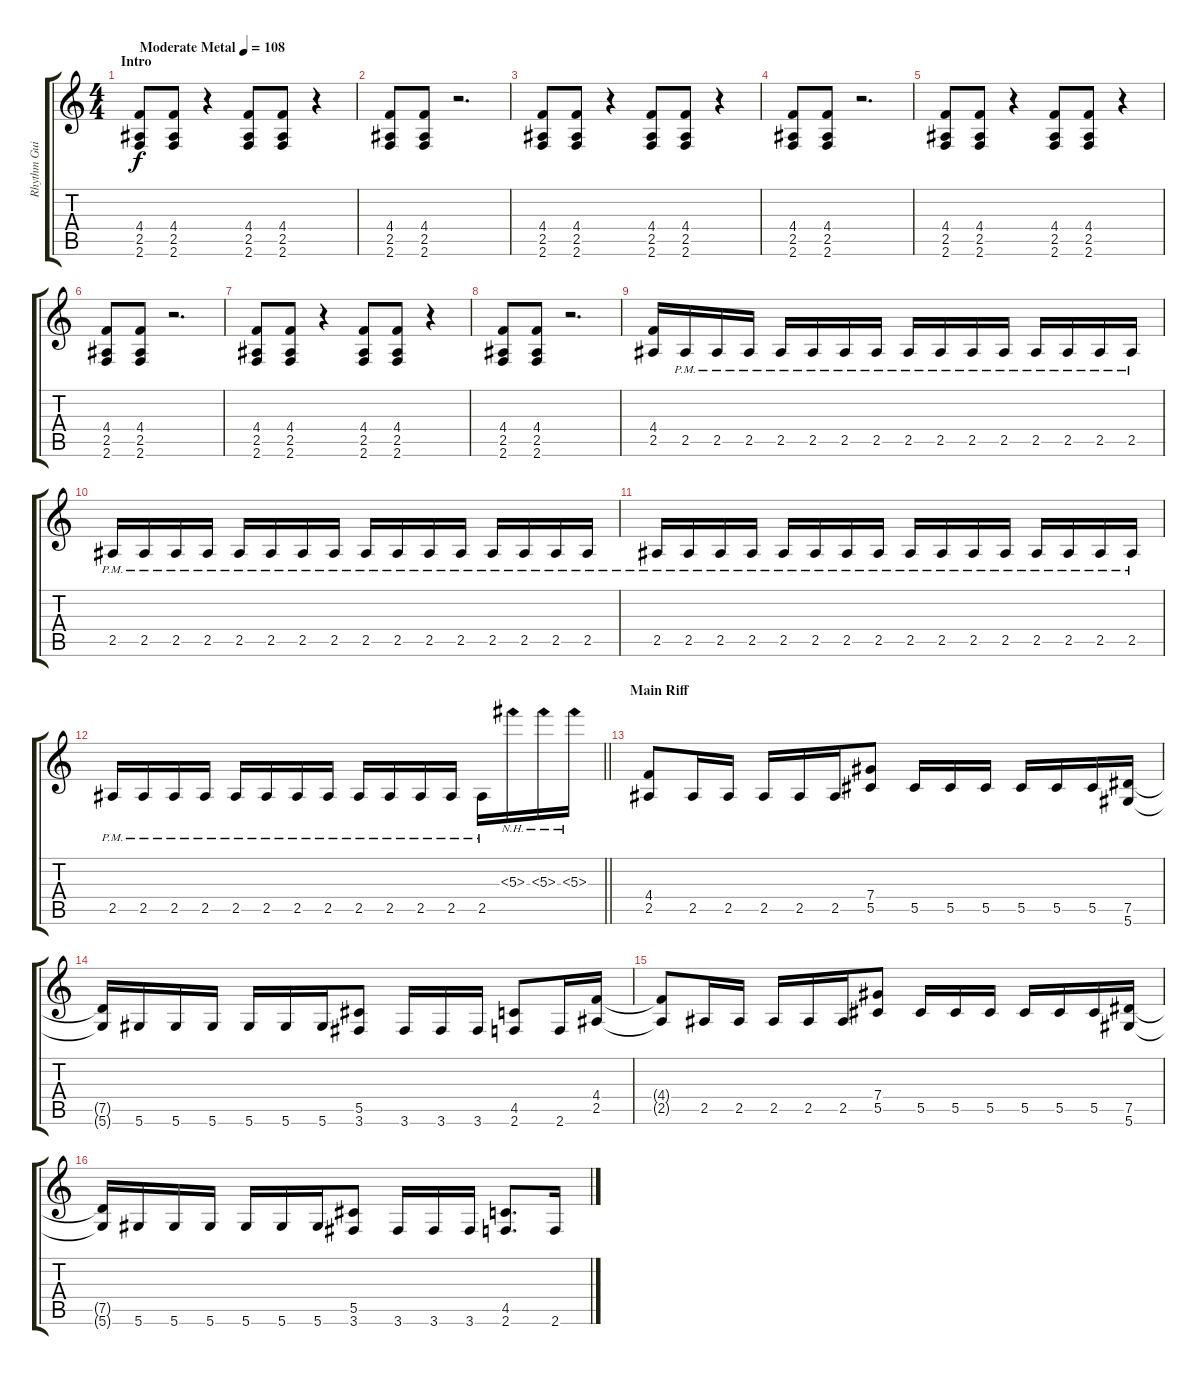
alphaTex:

\track ("Rhythm Guitar" "Rhythm Gui") {instrument distortionguitar}
\staff {score tabs}
\tuning (Eb4 Bb3 Gb3 Db3 Ab2 Eb2) {hide}
\ts (4 4)
\section ("" "Intro")
\tempo (108 "Moderate Metal")
\clef g2
\ks c
(4.4 2.5 2.6).8{dy f instrument distortionguitar} (4.4 2.5 2.6).8 r.4 (4.4 2.5 2.6).8 (4.4 2.5 2.6).8 r.4 |
(4.4 2.5 2.6).8 (4.4 2.5 2.6).8 r.2{d} |
(4.4 2.5 2.6).8 (4.4 2.5 2.6).8 r.4 (4.4 2.5 2.6).8 (4.4 2.5 2.6).8 r.4 |
(4.4 2.5 2.6).8 (4.4 2.5 2.6).8 r.2{d} |
(4.4 2.5 2.6).8 (4.4 2.5 2.6).8 r.4 (4.4 2.5 2.6).8 (4.4 2.5 2.6).8 r.4 |
(4.4 2.5 2.6).8 (4.4 2.5 2.6).8 r.2{d} |
(4.4 2.5 2.6).8 (4.4 2.5 2.6).8 r.4 (4.4 2.5 2.6).8 (4.4 2.5 2.6).8 r.4 |
(4.4 2.5 2.6).8 (4.4 2.5 2.6).8 r.2{d} |
(4.4 2.5).16 2.5{pm}.16 2.5{pm}.16 2.5{pm}.16 2.5{pm}.16 2.5{pm}.16 2.5{pm}.16 2.5{pm}.16 2.5{pm}.16 2.5{pm}.16 2.5{pm}.16 2.5{pm}.16 2.5{pm}.16 2.5{pm}.16 2.5{pm}.16 2.5{pm}.16 |
2.5{pm}.16 2.5{pm}.16 2.5{pm}.16 2.5{pm}.16 2.5{pm}.16 2.5{pm}.16 2.5{pm}.16 2.5{pm}.16 2.5{pm}.16 2.5{pm}.16 2.5{pm}.16 2.5{pm}.16 2.5{pm}.16 2.5{pm}.16 2.5{pm}.16 2.5{pm}.16 |
2.5{pm}.16 2.5{pm}.16 2.5{pm}.16 2.5{pm}.16 2.5{pm}.16 2.5{pm}.16 2.5{pm}.16 2.5{pm}.16 2.5{pm}.16 2.5{pm}.16 2.5{pm}.16 2.5{pm}.16 2.5{pm}.16 2.5{pm}.16 2.5{pm}.16 2.5{pm}.16 |
\barLineRight lightlight
2.5{pm}.16 2.5{pm}.16 2.5{pm}.16 2.5{pm}.16 2.5{pm}.16 2.5{pm}.16 2.5{pm}.16 2.5{pm}.16 2.5{pm}.16 2.5{pm}.16 2.5{pm}.16 2.5{pm}.16 2.5{pm}.16 5.3{nh}.16 5.3{nh}.16 5.3{nh}.16 |
\section ("" "Main Riff")
(4.4 2.5).8 2.5.16 2.5.16 2.5.16 2.5.16 2.5.16 (7.4 5.5).8 5.5.16 5.5.16 5.5.16 5.5.16 5.5.16 5.5.16 (7.5 5.6).16 |
(7.5{t} 5.6{t}).16 5.6.16 5.6.16 5.6.16 5.6.16 5.6.16 5.6.16 (5.5 3.6).8 3.6.16 3.6.16 3.6.16 (4.5 2.6).8 2.6.16 (4.4 2.5).16 |
(4.4{t} 2.5{t}).8 2.5.16 2.5.16 2.5.16 2.5.16 2.5.16 (7.4 5.5).8 5.5.16 5.5.16 5.5.16 5.5.16 5.5.16 5.5.16 (7.5 5.6).16 |
(7.5{t} 5.6{t}).16 5.6.16 5.6.16 5.6.16 5.6.16 5.6.16 5.6.16 (5.5 3.6).8 3.6.16 3.6.16 3.6.16 (4.5 2.6).8{d} 2.6.16
